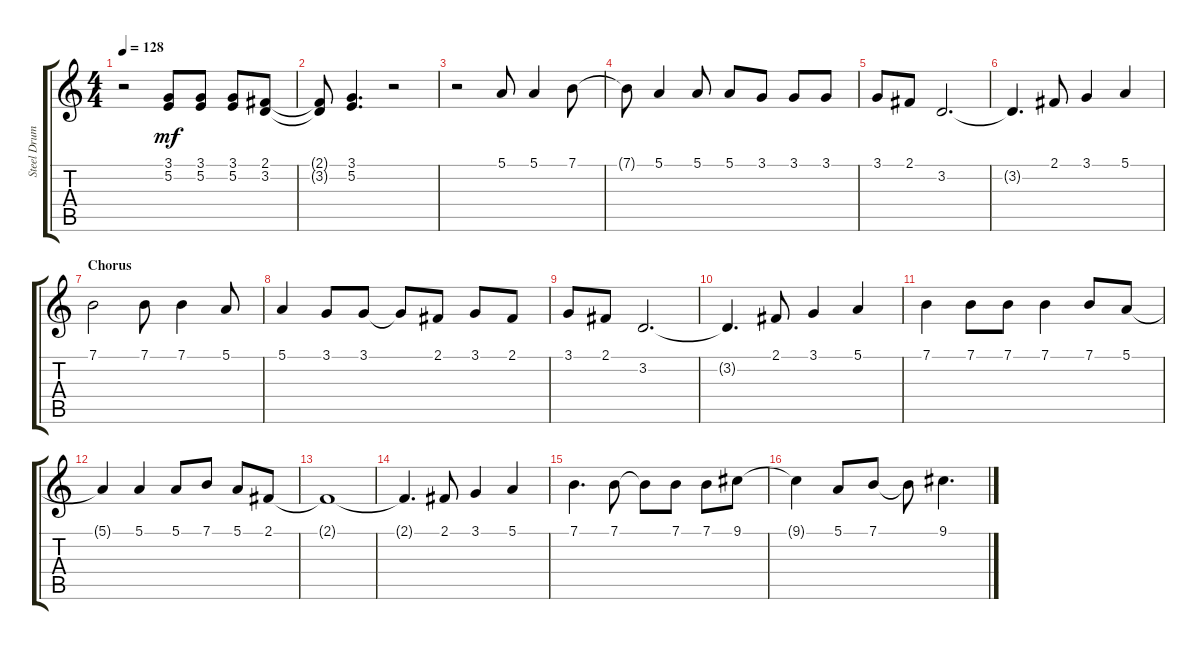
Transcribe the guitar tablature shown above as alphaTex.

\track ("Steel Drums" "Steel Drum") {instrument steeldrums}
\staff {score tabs}
\tuning (E4 B3 G3 D3 A2 E2) {hide}
\ts (4 4)
\tempo 128
\clef g2
\ks c
r.2{dy mf} (3.1 5.2).8 (3.1 5.2).8 (3.1 5.2).8 (2.1 3.2).8 |
(2.1{t} 3.2{t}).8 (3.1 5.2).4{d} r.2 |
r.2 5.1.8 5.1.4 7.1.8 |
7.1{t}.8 5.1.4 5.1.8 5.1.8 3.1.8 3.1.8 3.1.8 |
3.1.8 2.1.8 3.2.2{d} |
3.2{t}.4{d} 2.1.8 3.1.4 5.1.4 |
\section ("" "Chorus")
7.1.2 7.1.8 7.1.4 5.1.8 |
5.1.4 3.1.8 3.1.8 3.1{t}.8 2.1.8 3.1.8 2.1.8 |
3.1.8 2.1.8 3.2.2{d} |
3.2{t}.4{d} 2.1.8 3.1.4 5.1.4 |
7.1.4 7.1.8 7.1.8 7.1.4 7.1.8 5.1.8 |
5.1{t}.4 5.1.4 5.1.8 7.1.8 5.1.8 2.1.8 |
2.1{t}.1 |
2.1{t}.4{d} 2.1.8 3.1.4 5.1.4 |
7.1.4{d} 7.1.8 7.1{t}.8 7.1.8 7.1.8 9.1.8 |
9.1{t}.4 5.1.8 7.1.8 7.1{t}.8 9.1.4{d}
